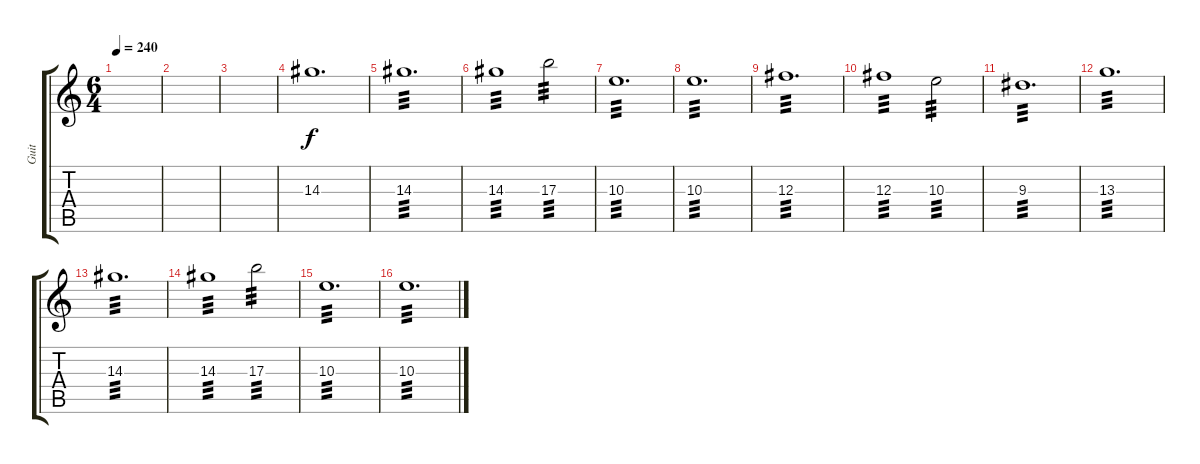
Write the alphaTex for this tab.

\track ("Guit" "Guit") {instrument overdrivenguitar}
\staff {score tabs}
\tuning (Eb4 Bb3 Gb3 Db3 Gb2 Db2) {hide}
\ts (6 4)
\tempo 240
\clef g2
\ks c
|
|
|
14.3.1{d dy f} |
14.3.1{d tp 3} |
14.3.1{tp 3} 17.3.2{tp 3} |
10.3.1{d tp 3} |
10.3.1{d tp 3} |
12.3.1{d tp 3} |
12.3.1{tp 3} 10.3.2{tp 3} |
9.3.1{d tp 3} |
13.3.1{d tp 3} |
14.3.1{d tp 3} |
14.3.1{tp 3} 17.3.2{tp 3} |
10.3.1{d tp 3} |
10.3.1{d tp 3}
